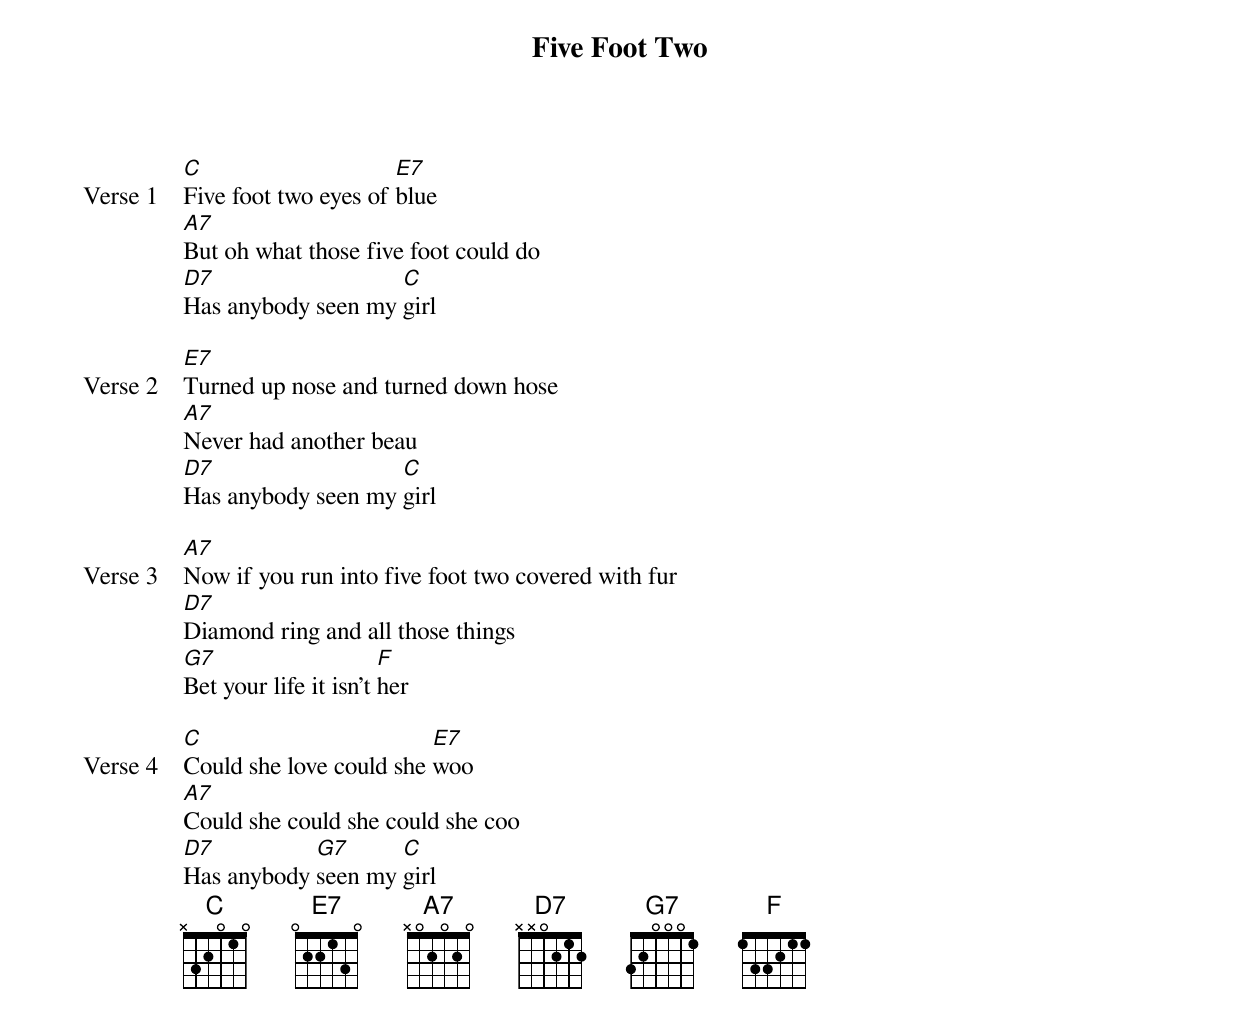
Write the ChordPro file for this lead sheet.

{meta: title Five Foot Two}
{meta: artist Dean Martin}
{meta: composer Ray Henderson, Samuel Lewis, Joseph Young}
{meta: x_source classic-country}
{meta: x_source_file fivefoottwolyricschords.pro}
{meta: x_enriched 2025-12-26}

{start_of_verse: Verse 1}
[C]Five foot two eyes of [E7]blue
[A7]But oh what those five foot could do
[D7]Has anybody seen my [C]girl
{end_of_verse}

{start_of_verse: Verse 2}
[E7]Turned up nose and turned down hose
[A7]Never had another beau
[D7]Has anybody seen my [C]girl
{end_of_verse}

{start_of_verse: Verse 3}
[A7]Now if you run into five foot two covered with fur
[D7]Diamond ring and all those things
[G7]Bet your life it isn't [F]her
{end_of_verse}

{start_of_verse: Verse 4}
[C]Could she love could she [E7]woo
[A7]Could she could she could she coo
[D7]Has anybody [G7]seen my [C]girl
{end_of_verse}
